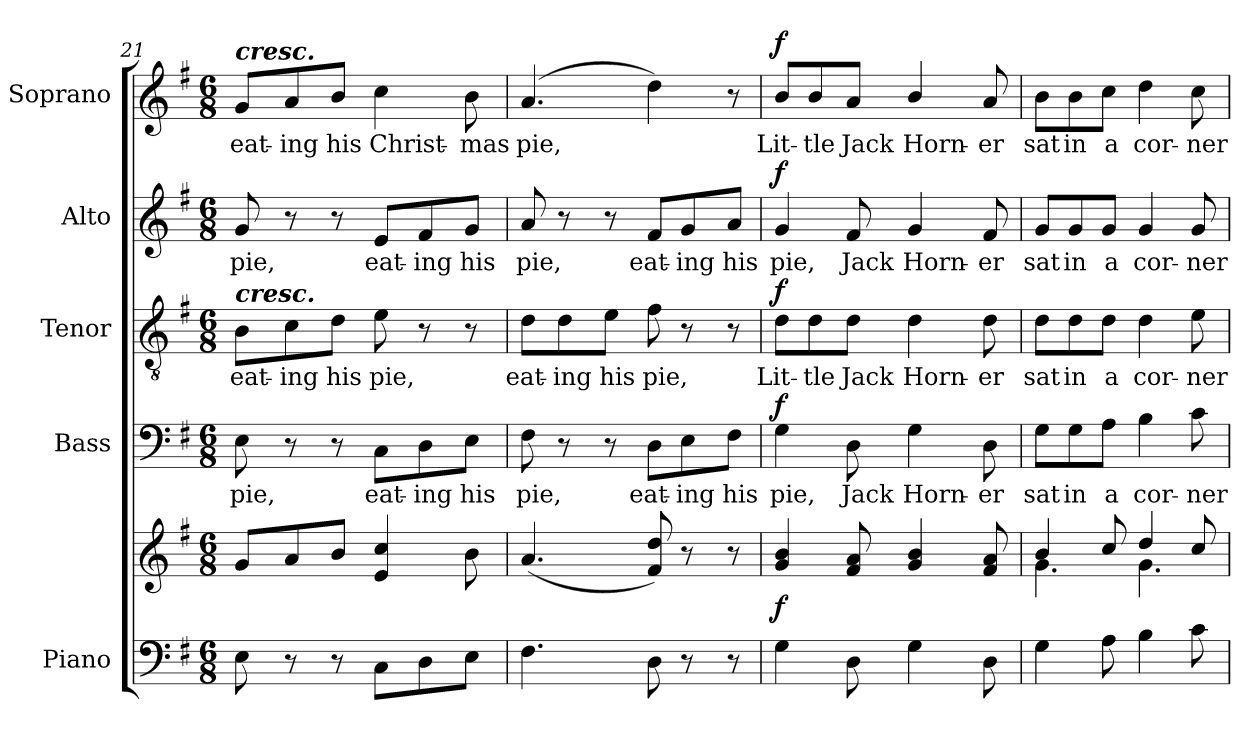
**kern	**kern	**dynam	**kern	**text	**dynam	**kern	**text	**dynam	**kern	**text	**dynam	**kern	**text	**dynam
*part5	*part5	*part5	*part4	*part4	*part4	*part3	*part3	*part3	*part2	*part2	*part2	*part1	*part1	*part1
*staff6	*staff5	*staff5/6	*staff4	*staff4	*staff4	*staff3	*staff3	*staff3	*staff2	*staff2	*staff2	*staff1	*staff1	*staff1
*I"Piano	*	*	*I"Bass	*	*	*I"Tenor	*	*	*I"Alto	*	*	*I"Soprano	*	*
*I'Pno.	*	*	*I'B.	*	*	*I'T.	*	*	*I'A.	*	*	*I'S.	*	*
*clefF4	*clefG2	*	*clefF4	*	*	*clefGv2	*	*	*clefG2	*	*	*clefG2	*	*
*	*	*	*	*	*	*ITrd7c12	*	*	*	*	*	*	*	*
*k[f#]	*k[f#]	*	*k[f#]	*	*	*k[f#]	*	*	*k[f#]	*	*	*k[f#]	*	*
*G:	*G:	*	*G:	*	*	*G:	*	*	*G:	*	*	*G:	*	*
*M6/8	*M6/8	*	*M6/8	*	*	*M6/8	*	*	*M6/8	*	*	*M6/8	*	*
=21	=21	=21	=21	=21	=21	=21	=21	=21	=21	=21	=21	=21	=21	=21
!	!	!	!	!LO:LY:b:color=#000000	!	!	!	!	!	!	!	!	!	!
!	!	!	!	!	!	!	!LO:LY:b:color=#000000	!	!	!	!	!	!	!
!	!	!	!	!	!	!	!	!	!	!LO:LY:b:color=#000000	!	!	!	!
!	!	!	!	!	!	!	!	!	!	!	!	!LO:TX:a:Bi:t=cresc.	!	!
!	!	!	!	!	!	!LO:TX:a:Bi:t=cresc.	!	!	!	!	!	!	!	!
!	!	!	!	!	!	!	!	!	!	!	!	!	!LO:LY:b:color=#000000	!
8Ei\	8gi/L	.	8Ei\	pie,	.	8BBi\L	eat-	.	8gi/	pie,	.	8gi/L	eat-	.
!	!	!	!	!	!	!	!LO:LY:b:color=#000000	!	!	!	!	!	!	!
!	!	!	!	!	!	!	!	!	!	!	!	!	!LO:LY:b:color=#000000	!
8r	8ai/	.	8r	.	.	8Ci\	-ing	.	8r	.	.	8ai/	-ing	.
!	!	!	!	!	!	!	!LO:LY:b:color=#000000	!	!	!	!	!	!	!
!	!	!	!	!	!	!	!	!	!	!	!	!	!LO:LY:b:color=#000000	!
8r	8bi/J	.	8r	.	.	8Di\J	his	.	8r	.	.	8bi/J	his	.
!	!	!	!	!LO:LY:b:color=#000000	!	!	!	!	!	!	!	!	!	!
!	!	!	!	!	!	!	!LO:LY:b:color=#000000	!	!	!	!	!	!	!
!	!	!	!	!	!	!	!	!	!	!LO:LY:b:color=#000000	!	!	!	!
!	!	!	!	!	!	!	!	!	!	!	!	!	!LO:LY:b:color=#000000	!
8Ci\L	4ei/ 4cci	.	8Ci\L	eat-	.	8Ei\	pie,	.	8ei/L	eat-	.	4cci\	Christ-	.
!	!	!	!	!LO:LY:b:color=#000000	!	!	!	!	!	!	!	!	!	!
!	!	!	!	!	!	!	!	!	!	!LO:LY:b:color=#000000	!	!	!	!
8Di\	.	.	8Di\	-ing	.	8r	.	.	8f#i/	-ing	.	.	.	.
!	!	!	!	!LO:LY:b:color=#000000	!	!	!	!	!	!	!	!	!	!
!	!	!	!	!	!	!	!	!	!	!LO:LY:b:color=#000000	!	!	!	!
!	!	!	!	!	!	!	!	!	!	!	!	!	!LO:LY:b:color=#000000	!
8Ei\J	8bi\	.	8Ei\J	his	.	8r	.	.	8gi/J	his	.	8bi\	-mas	.
=22	=22	=22	=22	=22	=22	=22	=22	=22	=22	=22	=22	=22	=22	=22
!	!	!	!	!LO:LY:b:color=#000000	!	!	!	!	!	!	!	!	!	!
!	!	!	!	!	!	!	!LO:LY:b:color=#000000	!	!	!	!	!	!	!
!	!	!	!	!	!	!	!	!	!	!LO:LY:b:color=#000000	!	!	!	!
!	!	!	!	!	!	!	!	!	!	!	!	!	!LO:LY:b:color=#000000	!
4.F#i\	(4.ai/	.	8F#i\	pie,	.	8Di\L	eat-	.	8ai/	pie,	.	(4.ai/	pie,	.
!	!	!	!	!	!	!	!LO:LY:b:color=#000000	!	!	!	!	!	!	!
.	.	.	8r	.	.	8Di\	-ing	.	8r	.	.	.	.	.
!	!	!	!	!	!	!	!LO:LY:b:color=#000000	!	!	!	!	!	!	!
.	.	.	8r	.	.	8Ei\J	his	.	8r	.	.	.	.	.
!	!	!	!	!LO:LY:b:color=#000000	!	!	!	!	!	!	!	!	!	!
!	!	!	!	!	!	!	!LO:LY:b:color=#000000	!	!	!	!	!	!	!
!	!	!	!	!	!	!	!	!	!	!LO:LY:b:color=#000000	!	!	!	!
8Di\	8f#i/ 8ddi)	.	8Di\L	eat-	.	8F#i\	pie,	.	8f#i/L	eat-	.	4ddi\)	.	.
!	!	!	!	!LO:LY:b:color=#000000	!	!	!	!	!	!	!	!	!	!
!	!	!	!	!	!	!	!	!	!	!LO:LY:b:color=#000000	!	!	!	!
8r	8r	.	8Ei\	-ing	.	8r	.	.	8gi/	-ing	.	.	.	.
!	!	!	!	!LO:LY:b:color=#000000	!	!	!	!	!	!	!	!	!	!
!	!	!	!	!	!	!	!	!	!	!LO:LY:b:color=#000000	!	!	!	!
8r	8r	.	8F#i\J	his	.	8r	.	.	8ai/J	his	.	8r	.	.
=23	=23	=23	=23	=23	=23	=23	=23	=23	=23	=23	=23	=23	=23	=23
!	!	!	!	!LO:LY:b:color=#000000	!	!	!	!	!	!	!	!	!	!
!	!	!	!	!	!	!	!LO:LY:b:color=#000000	!	!	!	!	!	!	!
!	!	!	!	!	!	!	!	!	!	!LO:LY:b:color=#000000	!	!	!	!
!	!	!	!	!	!	!	!	!	!	!	!	!	!LO:LY:b:color=#000000	!
4Gi\	4gi/ 4bi	f	4Gi\	pie,	f	8Di\L	Lit-	f	4gi/	pie,	f	8bi/L	Lit-	f
!	!	!	!	!	!	!	!LO:LY:b:color=#000000	!	!	!	!	!	!	!
!	!	!	!	!	!	!	!	!	!	!	!	!	!LO:LY:b:color=#000000	!
.	.	.	.	.	.	8Di\	-tle	.	.	.	.	8bi/	-tle	.
!	!	!	!	!LO:LY:b:color=#000000	!	!	!	!	!	!	!	!	!	!
!	!	!	!	!	!	!	!LO:LY:b:color=#000000	!	!	!	!	!	!	!
!	!	!	!	!	!	!	!	!	!	!LO:LY:b:color=#000000	!	!	!	!
!	!	!	!	!	!	!	!	!	!	!	!	!	!LO:LY:b:color=#000000	!
8Di\	8f#i/ 8ai	.	8Di\	Jack	.	8Di\J	Jack	.	8f#i/	Jack	.	8ai/J	Jack	.
!	!	!	!	!LO:LY:b:color=#000000	!	!	!	!	!	!	!	!	!	!
!	!	!	!	!	!	!	!LO:LY:b:color=#000000	!	!	!	!	!	!	!
!	!	!	!	!	!	!	!	!	!	!LO:LY:b:color=#000000	!	!	!	!
!	!	!	!	!	!	!	!	!	!	!	!	!	!LO:LY:b:color=#000000	!
4Gi\	4gi/ 4bi	.	4Gi\	Horn-	.	4Di\	Horn-	.	4gi/	Horn-	.	4bi/	Horn-	.
!	!	!	!	!LO:LY:b:color=#000000	!	!	!	!	!	!	!	!	!	!
!	!	!	!	!	!	!	!LO:LY:b:color=#000000	!	!	!	!	!	!	!
!	!	!	!	!	!	!	!	!	!	!LO:LY:b:color=#000000	!	!	!	!
!	!	!	!	!	!	!	!	!	!	!	!	!	!LO:LY:b:color=#000000	!
8Di\	8f#i/ 8ai	.	8Di\	-er	.	8Di\	-er	.	8f#i/	-er	.	8ai/	-er	.
=24	=24	=24	=24	=24	=24	=24	=24	=24	=24	=24	=24	=24	=24	=24
*	*^	*	*	*	*	*	*	*	*	*	*	*	*	*
!	!	!	!	!	!LO:LY:b:color=#000000	!	!	!	!	!	!	!	!	!	!
!	!	!	!	!	!	!	!	!LO:LY:b:color=#000000	!	!	!	!	!	!	!
!	!	!	!	!	!	!	!	!	!	!	!LO:LY:b:color=#000000	!	!	!	!
!	!	!	!	!	!	!	!	!	!	!	!	!	!	!LO:LY:b:color=#000000	!
4Gi\	4bi/	4.gi\	.	8Gi\L	sat	.	8Di\L	sat	.	8gi/L	sat	.	8bi\L	sat	.
!	!	!	!	!	!LO:LY:b:color=#000000	!	!	!	!	!	!	!	!	!	!
!	!	!	!	!	!	!	!	!LO:LY:b:color=#000000	!	!	!	!	!	!	!
!	!	!	!	!	!	!	!	!	!	!	!LO:LY:b:color=#000000	!	!	!	!
!	!	!	!	!	!	!	!	!	!	!	!	!	!	!LO:LY:b:color=#000000	!
.	.	.	.	8Gi\	in	.	8Di\	in	.	8gi/	in	.	8bi\	in	.
!	!	!	!	!	!LO:LY:b:color=#000000	!	!	!	!	!	!	!	!	!	!
!	!	!	!	!	!	!	!	!LO:LY:b:color=#000000	!	!	!	!	!	!	!
!	!	!	!	!	!	!	!	!	!	!	!LO:LY:b:color=#000000	!	!	!	!
!	!	!	!	!	!	!	!	!	!	!	!	!	!	!LO:LY:b:color=#000000	!
8Ai\	8cci/	.	.	8Ai\J	a	.	8Di\J	a	.	8gi/J	a	.	8cci\J	a	.
!	!	!	!	!	!LO:LY:b:color=#000000	!	!	!	!	!	!	!	!	!	!
!	!	!	!	!	!	!	!	!LO:LY:b:color=#000000	!	!	!	!	!	!	!
!	!	!	!	!	!	!	!	!	!	!	!LO:LY:b:color=#000000	!	!	!	!
!	!	!	!	!	!	!	!	!	!	!	!	!	!	!LO:LY:b:color=#000000	!
4Bi\	4ddi/	4.gi\	.	4Bi\	cor-	.	4Di\	cor-	.	4gi/	cor-	.	4ddi\	cor-	.
!	!	!	!	!	!LO:LY:b:color=#000000	!	!	!	!	!	!	!	!	!	!
!	!	!	!	!	!	!	!	!LO:LY:b:color=#000000	!	!	!	!	!	!	!
!	!	!	!	!	!	!	!	!	!	!	!LO:LY:b:color=#000000	!	!	!	!
!	!	!	!	!	!	!	!	!	!	!	!	!	!	!LO:LY:b:color=#000000	!
8ci\	8cci/	.	.	8ci\	-ner	.	8Ei\	-ner	.	8gi/	-ner	.	8cci\	-ner	.
*	*v	*v	*	*	*	*	*	*	*	*	*	*	*	*	*
=	=	=	=	=	=	=	=	=	=	=	=	=	=	=
*-	*-	*-	*-	*-	*-	*-	*-	*-	*-	*-	*-	*-	*-	*-
